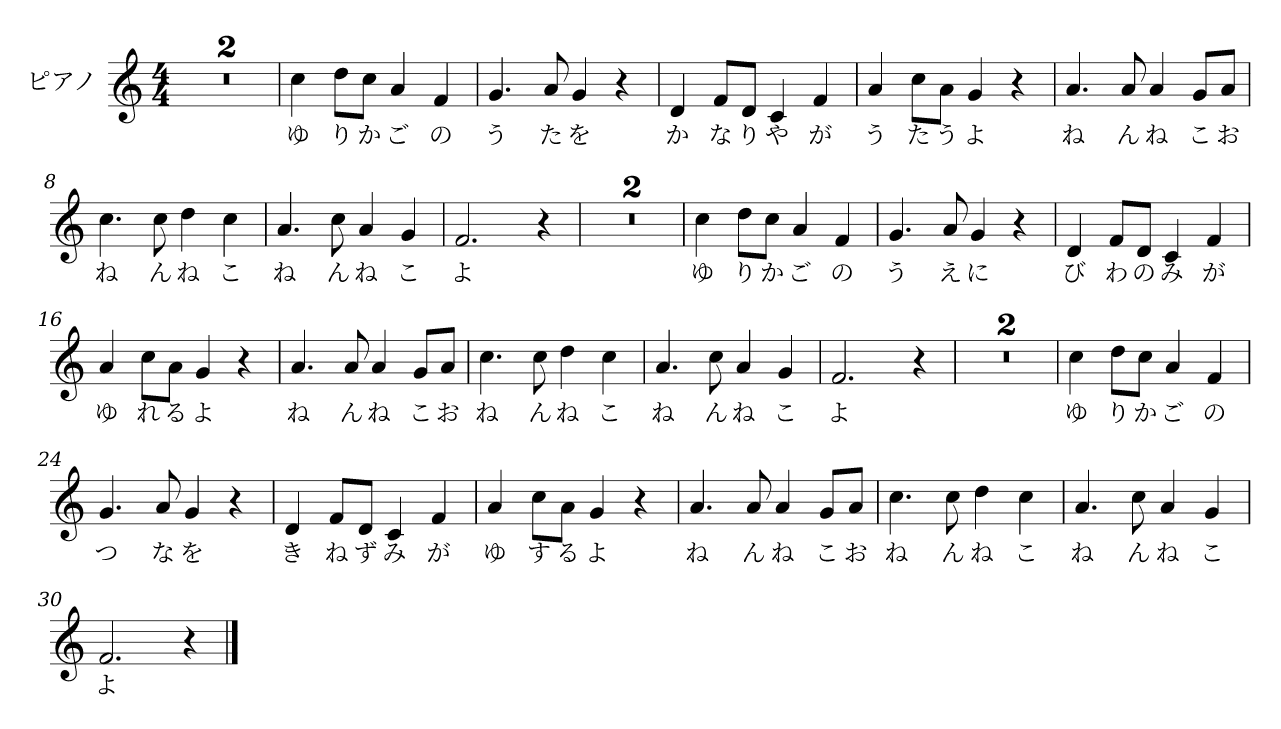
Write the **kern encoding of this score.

**kern	**text
*part1	*part1
*staff1	*staff1
*I"ピアノ	*
*clefG2	*
*k[]	*
*M4/4	*
*MM112	*
=1	=1
1r	.
=2	=2
1r	.
=3	=3
!	!LO:LY:b
4cc\	ゆ
!	!LO:LY:b
8dd\L	り
!	!LO:LY:b
8cc\J	か
!	!LO:LY:b
4a/	ご
!	!LO:LY:b
4f/	の
=4	=4
!	!LO:LY:b
4.g/	う
!	!LO:LY:b
8a/	た
!	!LO:LY:b
4g/	を
4r	.
=5	=5
!	!LO:LY:b
4d/	か
!	!LO:LY:b
8f/L	な
!	!LO:LY:b
8d/J	り
!	!LO:LY:b
4c/	や
!	!LO:LY:b
4f/	が
=6	=6
!	!LO:LY:b
4a/	う
!	!LO:LY:b
8cc\L	た
!	!LO:LY:b
8a\J	う
!	!LO:LY:b
4g/	よ
4r	.
=7	=7
!	!LO:LY:b
4.a/	ね
!	!LO:LY:b
8a/	ん
!	!LO:LY:b
4a/	ね
!	!LO:LY:b
8g/L	こ
!	!LO:LY:b
8a/J	お
=8	=8
!	!LO:LY:b
4.cc\	ね
!	!LO:LY:b
8cc\	ん
!	!LO:LY:b
4dd\	ね
!	!LO:LY:b
4cc\	こ
=9	=9
!	!LO:LY:b
4.a/	ね
!	!LO:LY:b
8cc\	ん
!	!LO:LY:b
4a/	ね
!	!LO:LY:b
4g/	こ
!!LO:LB:g=z
=10	=10
!	!LO:LY:b
2.f/	よ
4r	.
=11	=11
1r	.
=12	=12
1r	.
=13	=13
!	!LO:LY:b
4cc\	ゆ
!	!LO:LY:b
8dd\L	り
!	!LO:LY:b
8cc\J	か
!	!LO:LY:b
4a/	ご
!	!LO:LY:b
4f/	の
=14	=14
!	!LO:LY:b
4.g/	う
!	!LO:LY:b
8a/	え
!	!LO:LY:b
4g/	に
4r	.
=15	=15
!	!LO:LY:b
4d/	び
!	!LO:LY:b
8f/L	わ
!	!LO:LY:b
8d/J	の
!	!LO:LY:b
4c/	み
!	!LO:LY:b
4f/	が
=16	=16
!	!LO:LY:b
4a/	ゆ
!	!LO:LY:b
8cc\L	れ
!	!LO:LY:b
8a\J	る
!	!LO:LY:b
4g/	よ
4r	.
=17	=17
!	!LO:LY:b
4.a/	ね
!	!LO:LY:b
8a/	ん
!	!LO:LY:b
4a/	ね
!	!LO:LY:b
8g/L	こ
!	!LO:LY:b
8a/J	お
=18	=18
!	!LO:LY:b
4.cc\	ね
!	!LO:LY:b
8cc\	ん
!	!LO:LY:b
4dd\	ね
!	!LO:LY:b
4cc\	こ
!!LO:LB:g=z
=19	=19
!	!LO:LY:b
4.a/	ね
!	!LO:LY:b
8cc\	ん
!	!LO:LY:b
4a/	ね
!	!LO:LY:b
4g/	こ
=20	=20
!	!LO:LY:b
2.f/	よ
4r	.
=21	=21
1r	.
=22	=22
1r	.
=23	=23
!	!LO:LY:b
4cc\	ゆ
!	!LO:LY:b
8dd\L	り
!	!LO:LY:b
8cc\J	か
!	!LO:LY:b
4a/	ご
!	!LO:LY:b
4f/	の
=24	=24
!	!LO:LY:b
4.g/	つ
!	!LO:LY:b
8a/	な
!	!LO:LY:b
4g/	を
4r	.
=25	=25
!	!LO:LY:b
4d/	き
!	!LO:LY:b
8f/L	ね
!	!LO:LY:b
8d/J	ず
!	!LO:LY:b
4c/	み
!	!LO:LY:b
4f/	が
=26	=26
!	!LO:LY:b
4a/	ゆ
!	!LO:LY:b
8cc\L	す
!	!LO:LY:b
8a\J	る
!	!LO:LY:b
4g/	よ
4r	.
=27	=27
!	!LO:LY:b
4.a/	ね
!	!LO:LY:b
8a/	ん
!	!LO:LY:b
4a/	ね
!	!LO:LY:b
8g/L	こ
!	!LO:LY:b
8a/J	お
!!LO:LB:g=z
=28	=28
!	!LO:LY:b
4.cc\	ね
!	!LO:LY:b
8cc\	ん
!	!LO:LY:b
4dd\	ね
!	!LO:LY:b
4cc\	こ
=29	=29
!	!LO:LY:b
4.a/	ね
!	!LO:LY:b
8cc\	ん
!	!LO:LY:b
4a/	ね
!	!LO:LY:b
4g/	こ
=30	=30
!	!LO:LY:b
2.f/	よ
4r	.
==	==
*-	*-
